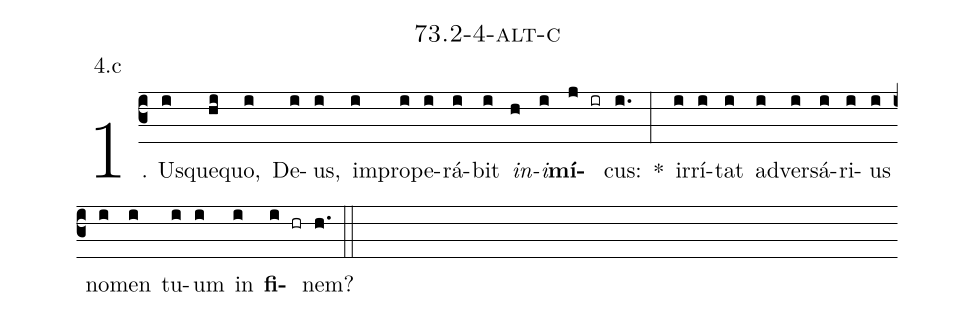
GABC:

name: 73.2-4-alt-c;
annotation: 4.c;
%%
(c3)1. Us(i)que(hi)quo,(i) De(i)us,(i) im(i)pro(i)pe(i)rá(i)bit(i) <i>in</i>(h)<i>i</i>(i)<b>mí</b>(j ir)cus:(i.) *(:) ir(i)rí(i)tat(i) ad(i)ver(i)sá(i)ri(i)us(i) no(i)men(i) tu(i)um(i) in(i) <b>fi</b>(i hr)nem?(h.) (::)


%E(i) u(i) o(i) u(i) a(i) e.(h.) (::)
